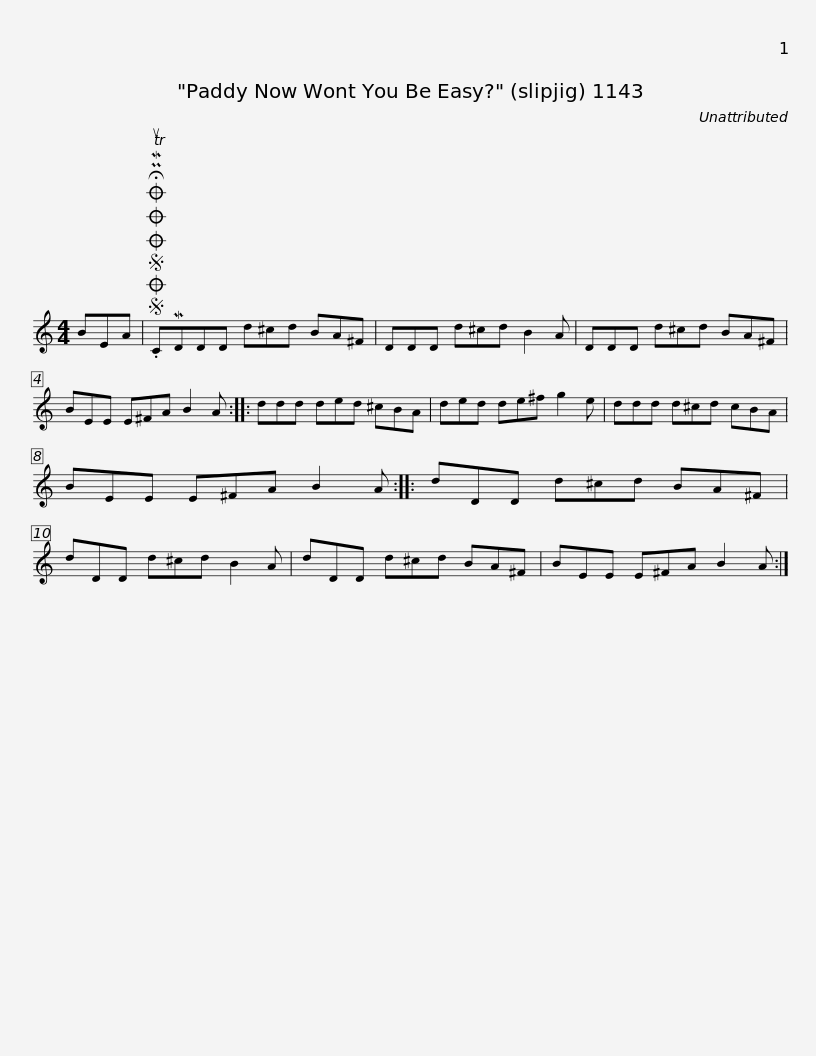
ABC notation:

X:1
L:1/8
M:4/4
I:linebreak $
K:C
V:1 treble
V:1
 BEA |SOSOOO .!fermata!PMTuCMDDD d^cd BA^F | DDD d^cd B2 A | DDD d^cd BA^F | BEE E^FA B2 A ::$ %5
 ddd ded ^cBA | ded de^f g2 e | ddd d^cd cBA | BEE E^FA B2 A :: dDD d^cd BA^F |$ %10
 dDD d^cd B2 A | dDD d^cd BA^F | BEE E^FA B2 A :| %13
